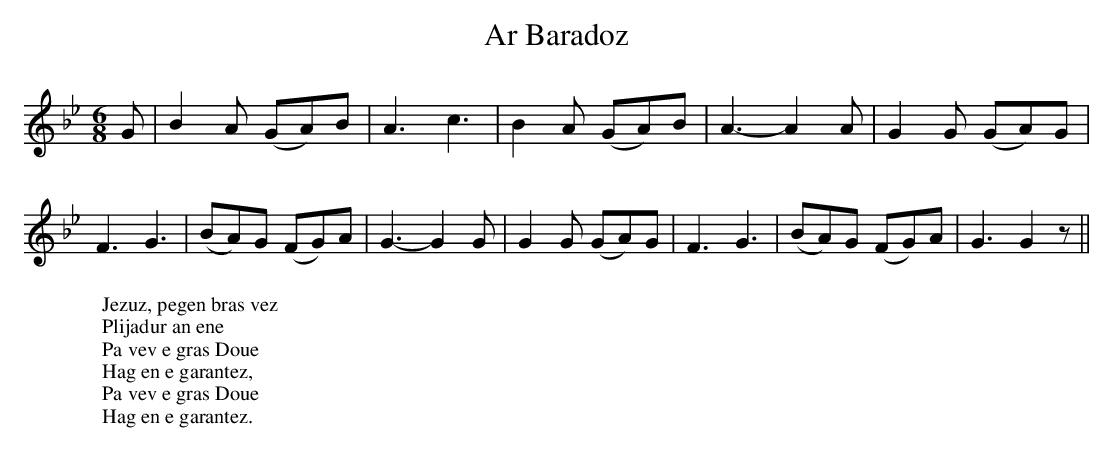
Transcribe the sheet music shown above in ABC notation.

X:1
T:Ar Baradoz
M:6/8
L:1/8
W:Jezuz, pegen bras vez
W:Plijadur an ene
W:Pa vev e gras Doue
W:Hag en e garantez,
W:Pa vev e gras Doue
W:Hag en e garantez.
K:Gm
G|B2A (GA)B|A3 c3|B2A (GA)B|A3- A2A|G2G (GA)G|
F3 G3|(BA)G (FG)A|G3- G2G|G2G (GA)G|F3 G3|(BA)G (FG)A|G3 G2z||
